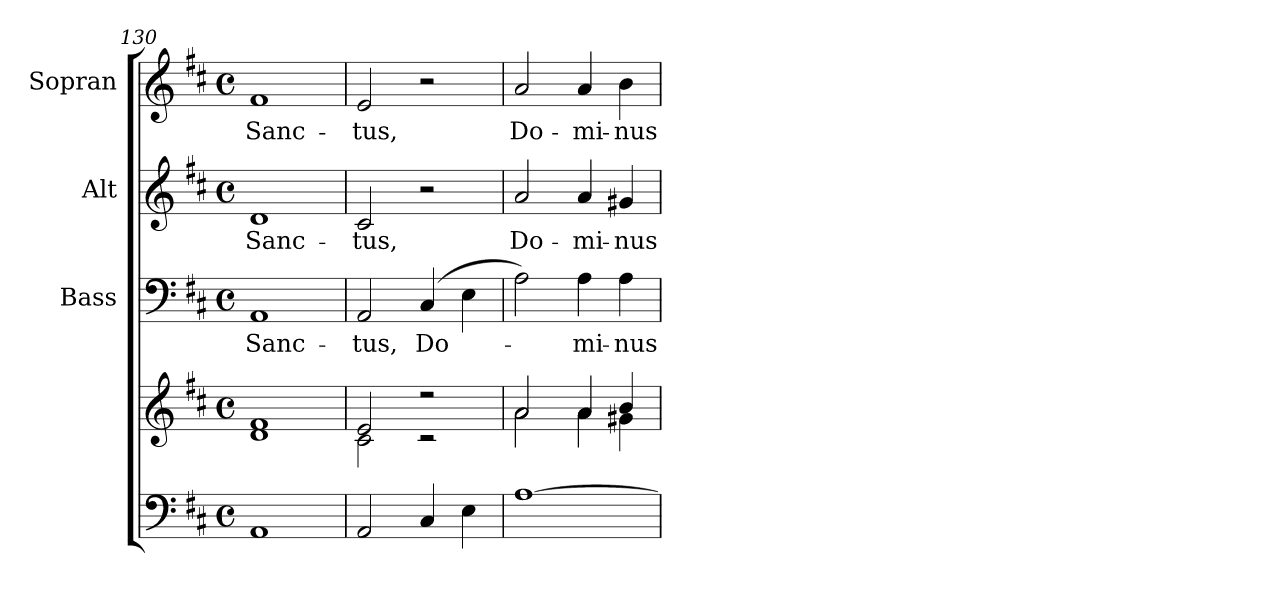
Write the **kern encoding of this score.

**kern	**kern	**kern	**text	**kern	**text	**kern	**text
*part4	*part4	*part3	*part3	*part2	*part2	*part1	*part1
*staff5	*staff4	*staff3	*staff3	*staff2	*staff2	*staff1	*staff1
*	*	*I"Bass	*	*I"Alt	*	*I"Sopran	*
*	*	*I'B.	*	*I'A.	*	*I'S.	*
*clefF4	*clefG2	*clefF4	*	*clefG2	*	*clefG2	*
*k[f#c#]	*k[f#c#]	*k[f#c#]	*	*k[f#c#]	*	*k[f#c#]	*
*D:	*D:	*D:	*	*D:	*	*D:	*
*M4/4	*M4/4	*M4/4	*	*M4/4	*	*M4/4	*
*met(c)	*met(c)	*met(c)	*	*met(c)	*	*met(c)	*
=130	=130	=130	=130	=130	=130	=130	=130
*	*^	*	*	*	*	*	*
!	!	!	!	!LO:LY:b	!	!LO:LY:b	!	!LO:LY:b
1AA	1f#	1d	1AA	Sanc-	1d	Sanc-	1f#	Sanc-
=131	=131	=131	=131	=131	=131	=131	=131	=131
!	!	!	!	!LO:LY:b	!	!LO:LY:b	!	!LO:LY:b
2AA/	2e/	2c#\	2AA/	-tus,	2c#/	-tus,	2e/	-tus,
!	!	!	!	!LO:LY:b	!	!	!	!
4C#/	2r	2r	(4C#/	Do-	2r	.	2r	.
4E\	.	.	4E\	.	.	.	.	.
=132	=132	=132	=132	=132	=132	=132	=132	=132
!	!	!	!	!	!	!LO:LY:b	!	!LO:LY:b
[1A	2a/	2a\	2A\)	.	2a/	Do-	2a/	Do-
!	!	!	!	!LO:LY:b	!	!LO:LY:b	!	!LO:LY:b
.	4a/	4a\	4A\	-mi-	4a/	-mi-	4a/	-mi-
!	!	!	!	!LO:LY:b	!	!LO:LY:b	!	!LO:LY:b
.	4b/	4g#X\	4A\	-nus	4g#X/	-nus	4b\	-nus
*	*v	*v	*	*	*	*	*	*
=	=	=	=	=	=	=	=
*-	*-	*-	*-	*-	*-	*-	*-
